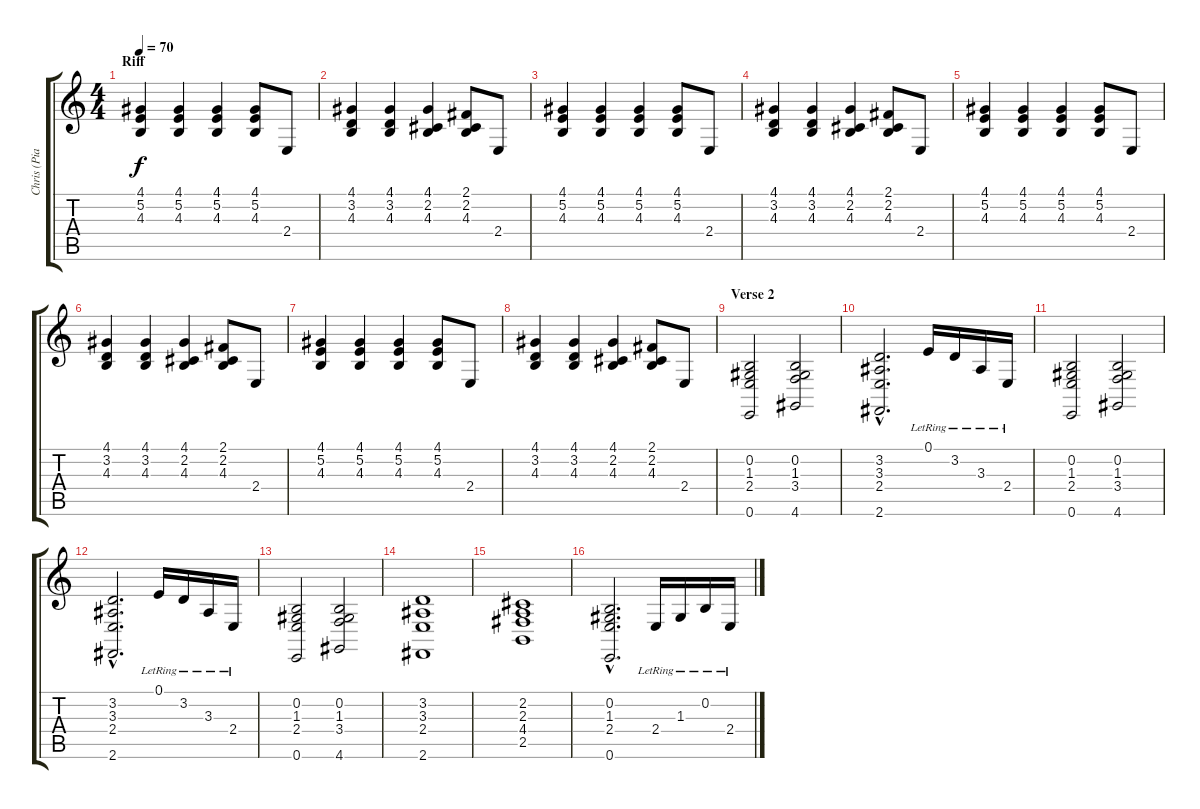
\track ("Chris (Piano)" "Chris (Pia") {instrument acousticgrandpiano}
\staff {score tabs}
\tuning (E4 B3 G3 D3 A2 E2) {hide}
\ts (4 4)
\section ("" "Riff")
\tempo 70
\clef g2
\ks c
(4.1 5.2 4.3).4{dy f} (4.1 5.2 4.3).4 (4.1 5.2 4.3).4 (4.1 5.2 4.3).8 2.4.8 |
(4.1 3.2 4.3).4 (4.1 3.2 4.3).4 (4.1 2.2 4.3).4 (2.1 2.2 4.3).8 2.4.8 |
(4.1 5.2 4.3).4 (4.1 5.2 4.3).4 (4.1 5.2 4.3).4 (4.1 5.2 4.3).8 2.4.8 |
(4.1 3.2 4.3).4 (4.1 3.2 4.3).4 (4.1 2.2 4.3).4 (2.1 2.2 4.3).8 2.4.8 |
(4.1 5.2 4.3).4 (4.1 5.2 4.3).4 (4.1 5.2 4.3).4 (4.1 5.2 4.3).8 2.4.8 |
(4.1 3.2 4.3).4 (4.1 3.2 4.3).4 (4.1 2.2 4.3).4 (2.1 2.2 4.3).8 2.4.8 |
(4.1 5.2 4.3).4 (4.1 5.2 4.3).4 (4.1 5.2 4.3).4 (4.1 5.2 4.3).8 2.4.8 |
(4.1 3.2 4.3).4 (4.1 3.2 4.3).4 (4.1 2.2 4.3).4 (2.1 2.2 4.3).8 2.4.8 |
\section ("" "Verse 2")
(0.2 1.3 2.4 0.6).2 (0.2 1.3 3.4 4.6).2 |
(3.2{hac} 3.3{hac} 2.4{hac} 2.6{hac}).2{d} 0.1{lr}.16 3.2{lr}.16 3.3{lr}.16 2.4{lr}.16 |
(0.2 1.3 2.4 0.6).2 (0.2 1.3 3.4 4.6).2 |
(3.2{hac} 3.3{hac} 2.4{hac} 2.6{hac}).2{d} 0.1{lr}.16 3.2{lr}.16 3.3{lr}.16 2.4{lr}.16 |
(0.2 1.3 2.4 0.6).2 (0.2 1.3 3.4 4.6).2 |
(3.2 3.3 2.4 2.6).1 |
(2.2 2.3 4.4 2.5).1 |
(0.2{hac} 1.3{hac} 2.4{hac} 0.6{hac}).2{d} 2.4{lr}.16 1.3{lr}.16 0.2{lr}.16 2.4{lr}.16
